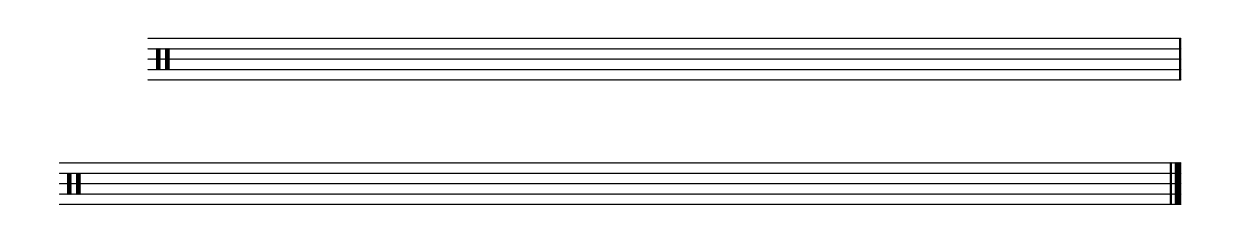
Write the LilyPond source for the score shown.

\version "2.10.33"

%%\header {title = "pauta "
%% texidoc="Componha uma musica e toque para seus colegas da banda"}

\relative {
  %%\remove "Time_signature_engraver"

  \override Score.TimeSignature #'transparent = ##t
  \override Score.BarNumber #'transparent = ##t
  \override Staff.BarLine #'transparent = ##f

  \clef percussion

  \time 4/4

  { s1\break s1 }

  \bar "|."

}
